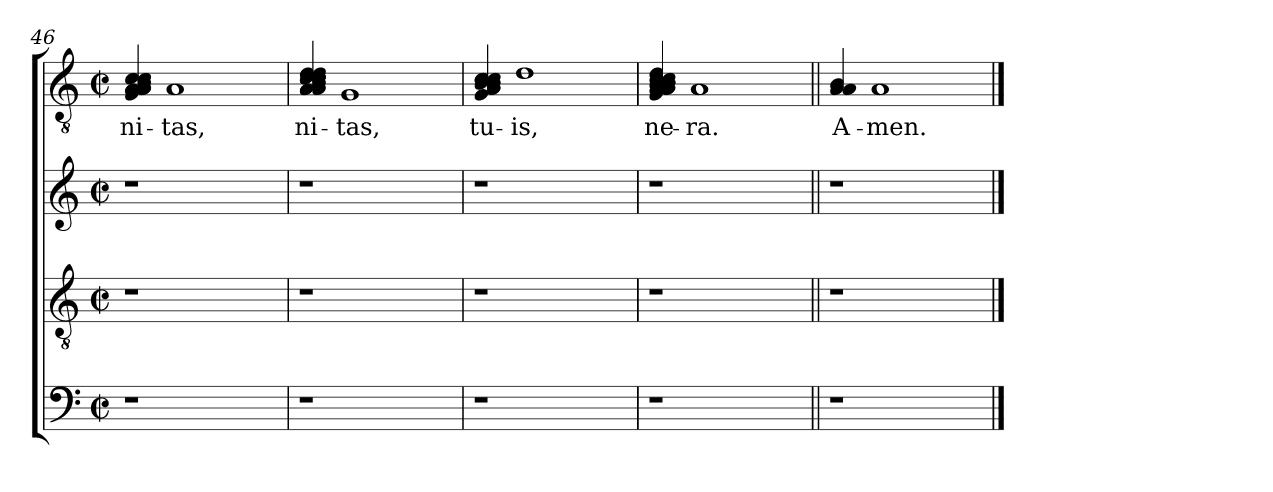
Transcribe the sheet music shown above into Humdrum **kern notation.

**kern	**kern	**kern	**kern	**text
*part4	*part3	*part2	*part1	*part1
*staff4	*staff3	*staff2	*staff1	*staff1
!!LO:LB:g=z
*clefF4	*clefGv2	*clefG2	*clefGv2	*
*k[]	*k[]	*k[]	*k[]	*
*C:	*C:	*C:	*C:	*
*M2/2	*M2/2	*M2/2	*M2/2	*
*met(c|)	*met(c|)	*met(c|)	*met(c|)	*
=46	=46	=46	=46	=46
!	!	!	!	!LO:LY:b
1r	1r	1r	(4G/ 4A/ 4A/ 4A/ 4A/ 4B/ 4c/ 4c/	-ni-
!	!	!	!	!LO:LY:b
.	.	.	1A	-tas,
4ryy	4ryy	4ryy	.	.
=47	=47	=47	=47	=47
!	!	!	!	!LO:LY:b
1r	1r	1r	(4A/ 4A/ 4A/ 4B/ 4c/ 4c/ 4c/ 4c/ 4d/ 4d/	-ni-
!	!	!	!	!LO:LY:b
.	.	.	1G	-tas,
4ryy	4ryy	4ryy	.	.
!!LO:LB:g=z
=48	=48	=48	=48	=48
!	!	!	!	!LO:LY:b
1r	1r	1r	4G/ 4A/ 4B/ 4B/ 4c/ 4c/ 4c/	tu-
!	!	!	!	!LO:LY:b
.	.	.	1d	-is,
4ryy	4ryy	4ryy	.	.
=49	=49	=49	=49	=49
!	!	!	!	!LO:LY:b
1r	1r	1r	(4G/ 4A/ 4A/ 4B/ 4B/ 4B/ 4c/ 4c/ 4d/	-ne-
!	!	!	!	!LO:LY:b
.	.	.	1A	-ra.
4ryy	4ryy	4ryy	.	.
=50||	=50||	=50||	=50||	=50||
!	!	!	!	!LO:LY:b
1r	1r	1r	(4A/ 4A/ 4B/	A-
!	!	!	!	!LO:LY:b
.	.	.	1A	-men.
4ryy	4ryy	4ryy	.	.
==	==	==	==	==
*-	*-	*-	*-	*-
